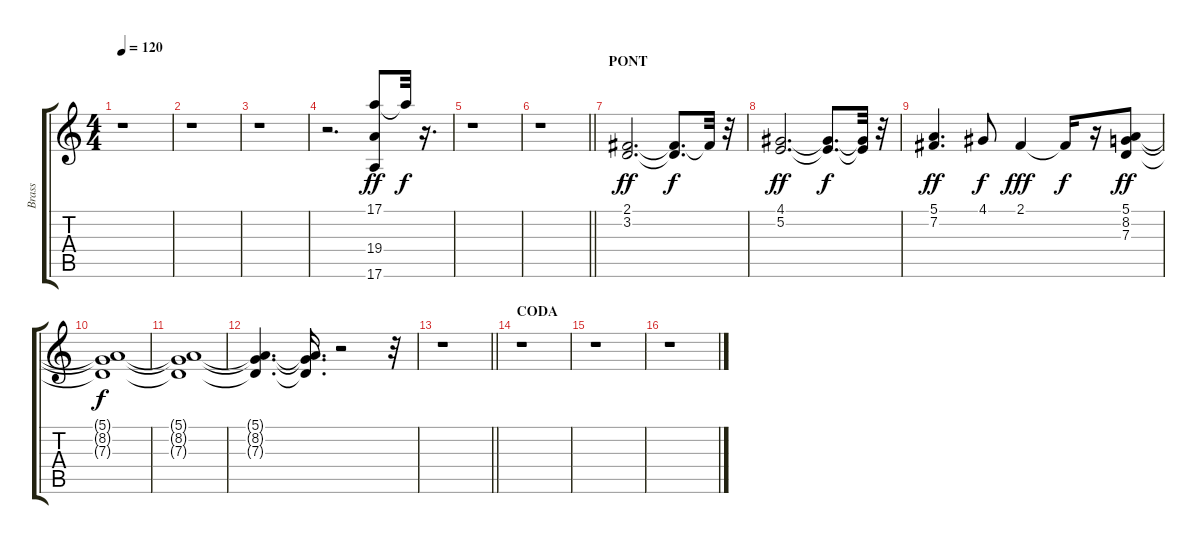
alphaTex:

\track ("Brass " "Brass ") {instrument brasssection}
\staff {score tabs}
\tuning (E4 B3 G3 D3 A2 E2) {hide}
\ts (4 4)
\tempo 120
\clef g2
\ks c
r.1{dy f} |
r.1 |
r.1 |
r.2{d} (17.1 19.4 17.6).8{dy ff} 17.1{t}.32{dy f} r.16{d} |
r.1 |
\barLineRight lightlight
r.1 |
\section ("" "PONT")
(2.1 3.2).2{d dy ff} (2.1{t} 3.2{t}).8{d dy f} 2.1{t}.32 r.32 |
(4.1 5.2).2{d dy ff} (4.1{t} 5.2{t}).8{d dy f} (4.1{t} 5.2{t}).32 r.32 |
(5.1 7.2).4{d dy ff} 4.1.8{dy f} 2.1.4{dy fff} 2.1{t}.16{dy f} r.16 (5.1 8.2 7.3).8{dy ff} |
(5.1{t} 8.2{t} 7.3{t}).1{dy f} |
(5.1{t} 8.2{t} 7.3{t}).1 |
(5.1{t} 8.2{t} 7.3{t}).4{d} (5.1{t} 8.2{t} 7.3{t}).16{d} r.2 r.32 |
\barLineRight lightlight
r.1 |
\section ("" "CODA")
r.1 |
r.1 |
r.1
